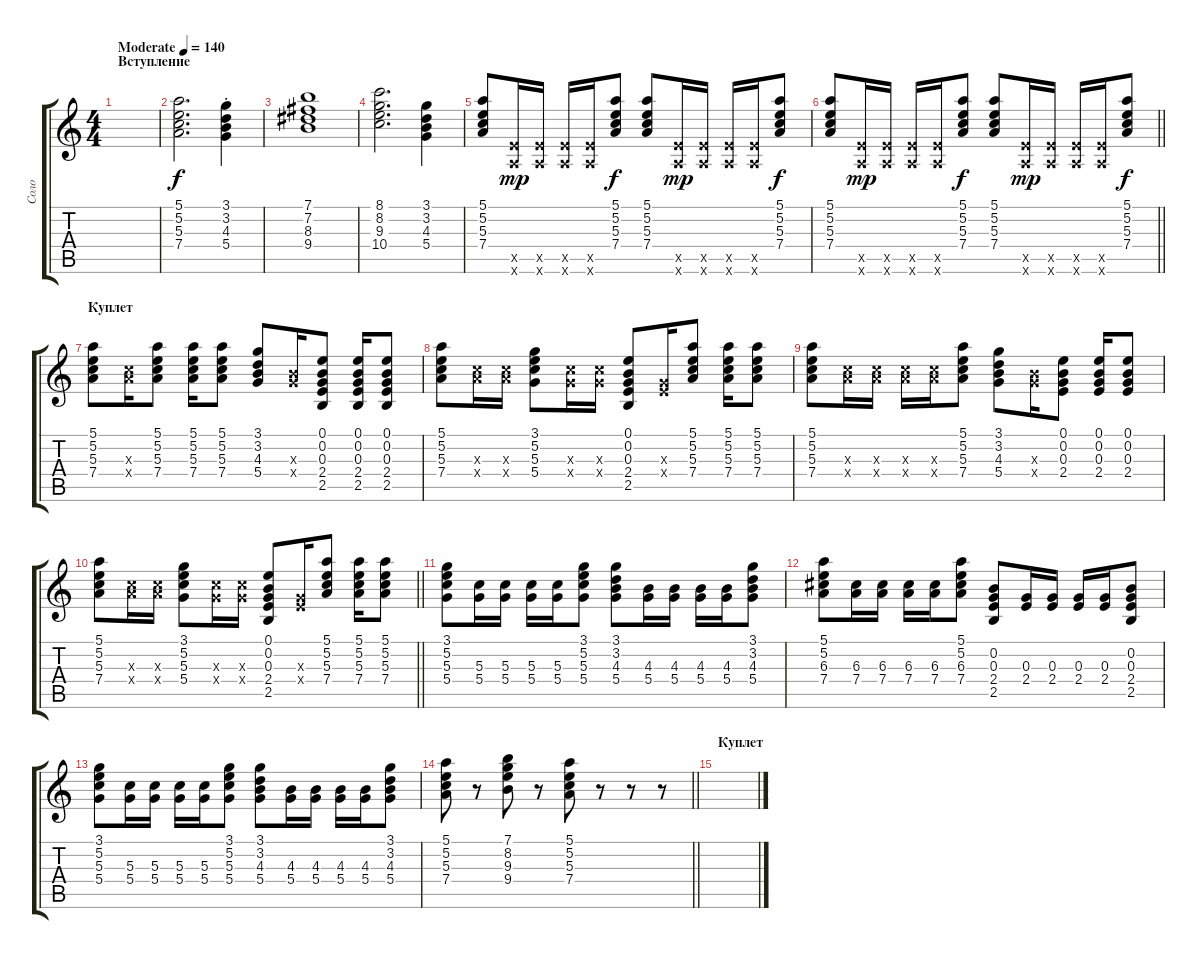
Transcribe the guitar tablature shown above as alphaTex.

\track ("Соло" "Соло") {instrument overdrivenguitar}
\staff {score tabs}
\tuning (E4 B3 G3 D3 A2 E2) {hide}
\ts (4 4)
\section ("" "Вступление")
\tempo (140 "Moderate")
\clef g2
\ks c
|
(5.1 5.2 5.3 7.4).2{d instrument electricguitarclean} (3.1{st} 3.2{st} 4.3{st} 5.4{st}).4 |
(7.1 7.2 8.3 9.4).1 |
(8.1 8.2 9.3 10.4).2{d} (3.1 3.2 4.3 5.4).4 |
(5.1 5.2 5.3 7.4).8 (7.5{x} 5.6{x}).16{dy mp} (7.5{x} 5.6{x}).16 (7.5{x} 5.6{x}).16 (7.5{x} 5.6{x}).16 (5.1 5.2 5.3 7.4).8{dy f} (5.1 5.2 5.3 7.4).8 (7.5{x} 5.6{x}).16{dy mp} (7.5{x} 5.6{x}).16 (7.5{x} 5.6{x}).16 (7.5{x} 5.6{x}).16 (5.1 5.2 5.3 7.4).8{dy f} |
\barLineRight lightlight
(5.1 5.2 5.3 7.4).8 (7.5{x} 5.6{x}).16{dy mp} (7.5{x} 5.6{x}).16 (7.5{x} 5.6{x}).16 (7.5{x} 5.6{x}).16 (5.1 5.2 5.3 7.4).8{dy f} (5.1 5.2 5.3 7.4).8 (7.5{x} 5.6{x}).16{dy mp} (7.5{x} 5.6{x}).16 (7.5{x} 5.6{x}).16 (7.5{x} 5.6{x}).16 (5.1 5.2 5.3 7.4).8{dy f} |
\section ("" "Куплет")
(5.1 5.2 5.3 7.4).8 (5.3{x} 7.4{x}).16 (5.1 5.2 5.3 7.4).8 (5.1 5.2 5.3 7.4).16 (5.1 5.2 5.3 7.4).8 (3.1 3.2 4.3 5.4).8 (4.3{x} 5.4{x}).16 (0.1 0.2 0.3 2.4 2.5).8 (0.1 0.2 0.3 2.4 2.5).16 (0.1 0.2 0.3 2.4 2.5).8 |
(5.1 5.2 5.3 7.4).8 (5.3{x} 7.4{x}).16 (5.3{x} 7.4{x}).16 (3.1 5.2 5.3 5.4).8 (5.3{x} 5.4{x}).16 (5.3{x} 5.4{x}).16 (0.1 0.2 0.3 2.4 2.5).8 (0.3{x} 2.4{x}).16 (5.1 5.2 5.3 7.4).8 (5.1 5.2 5.3 7.4).16 (5.1 5.2 5.3 7.4).8 |
(5.1 5.2 5.3 7.4).8 (5.3{x} 7.4{x}).16 (5.3{x} 7.4{x}).16 (5.3{x} 7.4{x}).16 (5.3{x} 7.4{x}).16 (5.1 5.2 5.3 7.4).8 (3.1 3.2 4.3 5.4).8 (4.3{x} 5.4{x}).16 (0.1 0.2 0.3 2.4).8 (0.1 0.2 0.3 2.4).16 (0.1 0.2 0.3 2.4).8 |
\barLineRight lightlight
(5.1 5.2 5.3 7.4).8 (5.3{x} 7.4{x}).16 (5.3{x} 7.4{x}).16 (3.1 5.2 5.3 5.4).8 (5.3{x} 5.4{x}).16 (5.3{x} 5.4{x}).16 (0.1 0.2 0.3 2.4 2.5).8 (0.3{x} 2.4{x}).16 (5.1 5.2 5.3 7.4).8 (5.1 5.2 5.3 7.4).16 (5.1 5.2 5.3 7.4).8 |
\section ("" " ")
(3.1 5.2 5.3 5.4).8 (5.3 5.4).16 (5.3 5.4).16 (5.3 5.4).16 (5.3 5.4).16 (3.1 5.2 5.3 5.4).8 (3.1 3.2 4.3 5.4).8 (4.3 5.4).16 (4.3 5.4).16 (4.3 5.4).16 (4.3 5.4).16 (3.1 3.2 4.3 5.4).8 |
(5.1 5.2 6.3 7.4).8 (6.3 7.4).16 (6.3 7.4).16 (6.3 7.4).16 (6.3 7.4).16 (5.1 5.2 6.3 7.4).8 (0.2 0.3 2.4 2.5).8 (0.3 2.4).16 (0.3 2.4).16 (0.3 2.4).16 (0.3 2.4).16 (0.2 0.3 2.4 2.5).8 |
(3.1 5.2 5.3 5.4).8 (5.3 5.4).16 (5.3 5.4).16 (5.3 5.4).16 (5.3 5.4).16 (3.1 5.2 5.3 5.4).8 (3.1 3.2 4.3 5.4).8 (4.3 5.4).16 (4.3 5.4).16 (4.3 5.4).16 (4.3 5.4).16 (3.1 3.2 4.3 5.4).8 |
\barLineRight lightlight
(5.1 5.2 5.3 7.4).8 r.8 (7.1 8.2 9.3 9.4).8 r.8 (5.1 5.2 5.3 7.4).8 r.8 r.8 r.8 |
\section ("" "Куплет")
